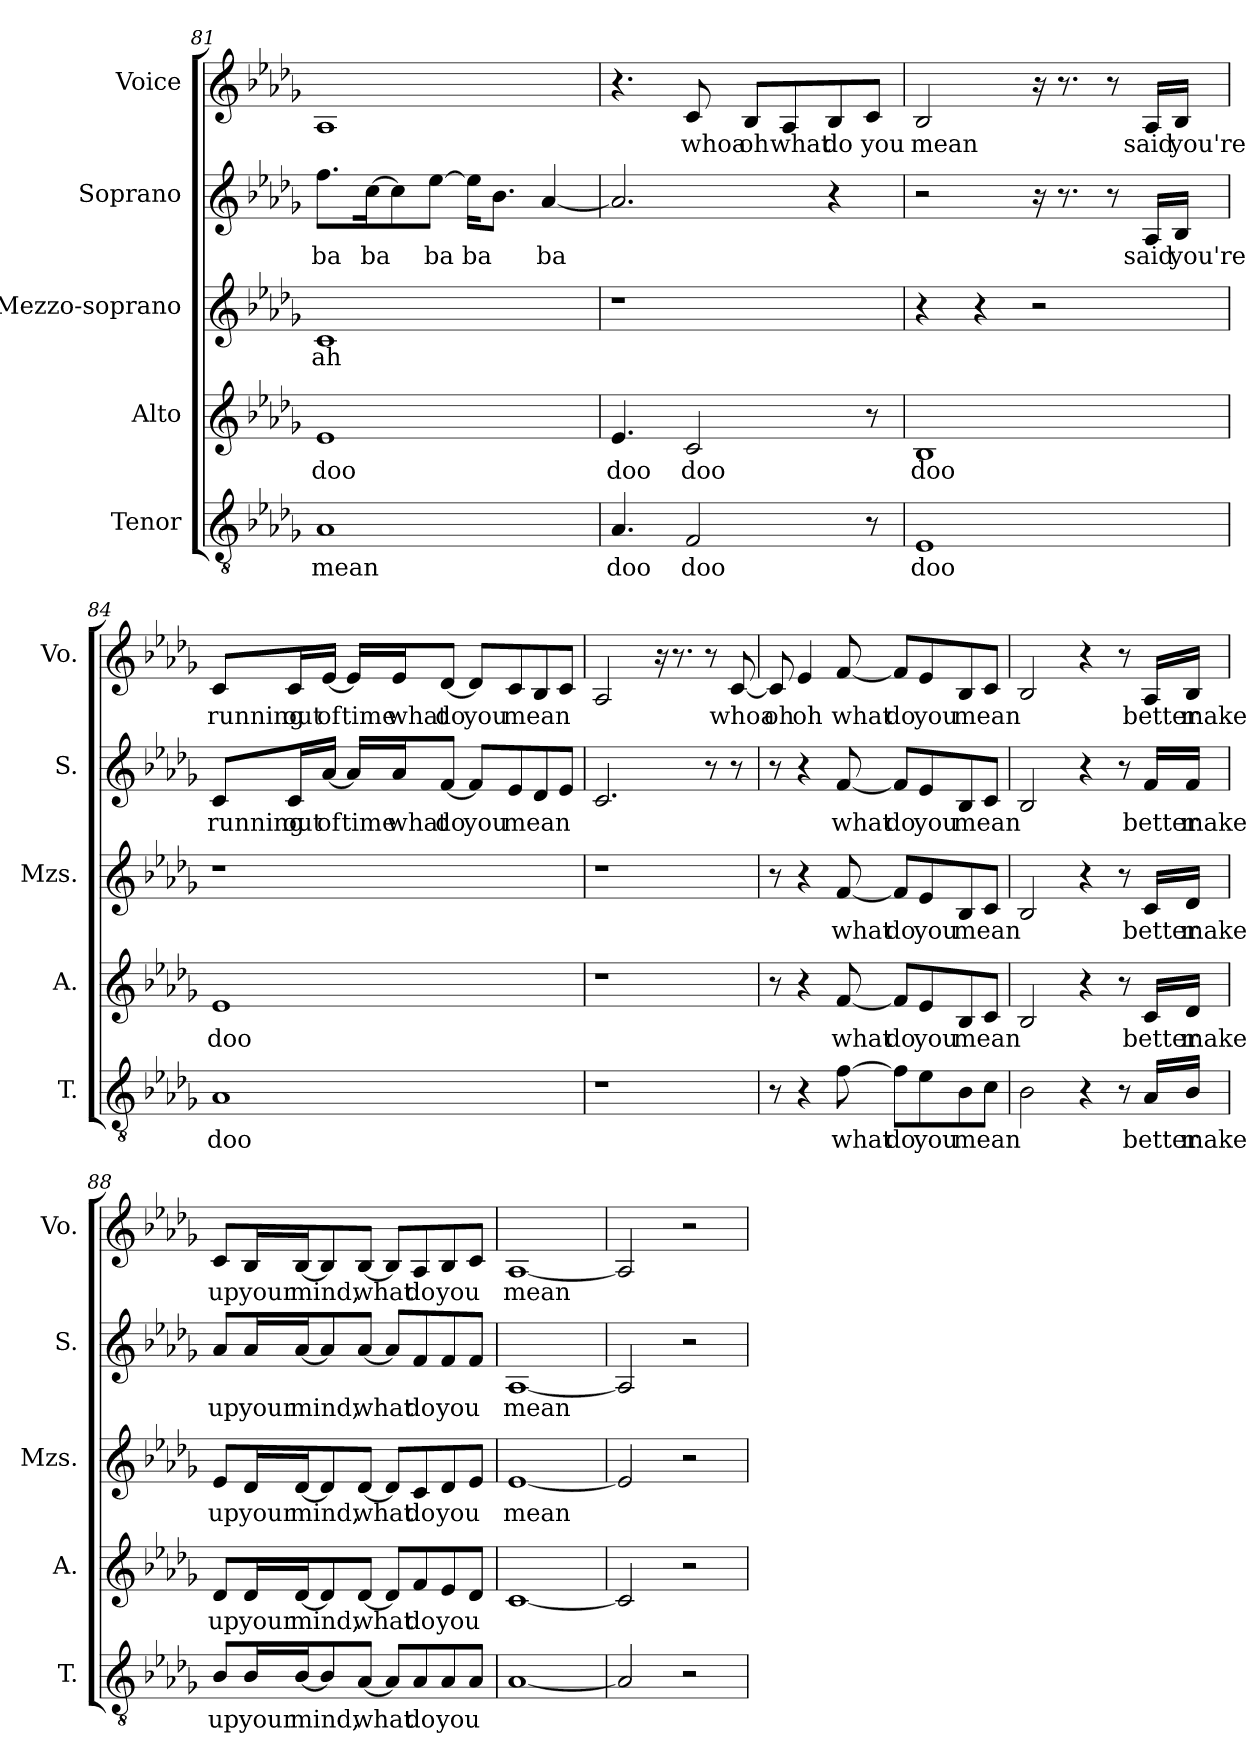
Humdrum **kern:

**kern	**text	**kern	**text	**kern	**text	**kern	**text	**kern	**text
*part5	*part5	*part4	*part4	*part3	*part3	*part2	*part2	*part1	*part1
*staff5	*staff5	*staff4	*staff4	*staff3	*staff3	*staff2	*staff2	*staff1	*staff1
*I"Tenor	*	*I"Alto	*	*I"Mezzo-soprano	*	*I"Soprano	*	*I"Voice	*
*I'T.	*	*I'A.	*	*I'Mzs.	*	*I'S.	*	*I'Vo.	*
*clefGv2	*	*clefG2	*	*clefG2	*	*clefG2	*	*clefG2	*
*k[b-e-a-d-g-]	*	*k[b-e-a-d-g-]	*	*k[b-e-a-d-g-]	*	*k[b-e-a-d-g-]	*	*k[b-e-a-d-g-]	*
=81	=81	=81	=81	=81	=81	=81	=81	=81	=81
1A-	mean	1e-	doo	1c	ah	8.ff\L	ba	1A-	.
.	.	.	.	.	.	[16cc\K	ba	.	.
.	.	.	.	.	.	8cc\]	.	.	.
.	.	.	.	.	.	[8ee-\J	ba	.	.
.	.	.	.	.	.	16ee-\KL]	ba	.	.
.	.	.	.	.	.	8.b-\J	.	.	.
.	.	.	.	.	.	[4a-/	ba	.	.
=82	=82	=82	=82	=82	=82	=82	=82	=82	=82
4.A-/	doo	4.e-/	doo	1r	.	2.a-/]	.	4.r	.
2F/	doo	2c/	doo	.	.	.	.	8c/	whoa
.	.	.	.	.	.	.	.	8B-/L	oh
.	.	.	.	.	.	.	.	8A-/	what
.	.	.	.	.	.	4r	.	8B-/	do
8r	.	8r	.	.	.	.	.	8c/J	you
!!LO:PB:g=z
=83	=83	=83	=83	=83	=83	=83	=83	=83	=83
1E-	doo	1B-	doo	4r	.	2r	.	2B-/	mean
.	.	.	.	4r	.	.	.	.	.
.	.	.	.	2r	.	16r	.	16r	.
.	.	.	.	.	.	8.r	.	8.r	.
.	.	.	.	.	.	8r	.	8r	.
.	.	.	.	.	.	16A-/LL	said	16A-/LL	said
.	.	.	.	.	.	16B-/JJ	you're	16B-/JJ	you're
=84	=84	=84	=84	=84	=84	=84	=84	=84	=84
1A-	doo	1e-	doo	1r	.	8c/L	running	8c/L	running
.	.	.	.	.	.	16c/L	out	16c/L	out
.	.	.	.	.	.	[16a-/JJ	of	[16e-/JJ	of
.	.	.	.	.	.	16a-/LL]	time	16e-/LL]	time
.	.	.	.	.	.	16a-/J	what	16e-/J	what
.	.	.	.	.	.	[8f/J	do	[8d-/J	do
.	.	.	.	.	.	8f/L]	you	8d-/L]	you
.	.	.	.	.	.	8e-/	mean	8c/	mean
.	.	.	.	.	.	8d-/	.	8B-/	.
.	.	.	.	.	.	8e-/J	.	8c/J	.
=85	=85	=85	=85	=85	=85	=85	=85	=85	=85
1r	.	1r	.	1r	.	2.c/	.	2A-/	.
.	.	.	.	.	.	.	.	16r	.
.	.	.	.	.	.	.	.	8.r	.
.	.	.	.	.	.	8r	.	8r	.
.	.	.	.	.	.	8r	.	[8c/	whoa
!!LO:LB:g=z
=86	=86	=86	=86	=86	=86	=86	=86	=86	=86
8r	.	8r	.	8r	.	8r	.	8c/]	oh
4r	.	4r	.	4r	.	4r	.	4e-/	oh
[8f\	what	[8f/	what	[8f/	what	[8f/	what	[8f/	what
8f\L]	do	8f/L]	do	8f/L]	do	8f/L]	do	8f/L]	do
8e-\	you	8e-/	you	8e-/	you	8e-/	you	8e-/	you
8B-\	mean	8B-/	mean	8B-/	mean	8B-/	mean	8B-/	mean
8c\J	.	8c/J	.	8c/J	.	8c/J	.	8c/J	.
=87	=87	=87	=87	=87	=87	=87	=87	=87	=87
2B-\	.	2B-/	.	2B-/	.	2B-/	.	2B-/	.
4r	.	4r	.	4r	.	4r	.	4r	.
8r	.	8r	.	8r	.	8r	.	8r	.
16A-/LL	better	16c/LL	better	16c/LL	better	16f/LL	better	16A-/LL	better
16B-/JJ	make	16d-/JJ	make	16d-/JJ	make	16f/JJ	make	16B-/JJ	make
=88	=88	=88	=88	=88	=88	=88	=88	=88	=88
8B-/L	up	8d-/L	up	8e-/L	up	8a-/L	up	8c/L	up
16B-/L	your	16d-/L	your	16d-/L	your	16a-/L	your	16B-/L	your
[16B-/J	mind,	[16d-/J	mind,	[16d-/J	mind,	[16a-/J	mind,	[16B-/J	mind,
8B-/]	.	8d-/]	.	8d-/]	.	8a-/]	.	8B-/]	.
[8A-/J	what	[8d-/J	what	[8d-/J	what	[8a-/J	what	[8B-/J	what
8A-/L]	.	8d-/L]	.	8d-/L]	.	8a-/L]	.	8B-/L]	.
8A-/	do	8f/	do	8c/	do	8f/	do	8A-/	do
8A-/	you	8e-/	you	8d-/	you	8f/	you	8B-/	you
8A-/J	.	8d-/J	.	8e-/J	.	8f/J	.	8c/J	.
!!LO:PB:g=z
=89	=89	=89	=89	=89	=89	=89	=89	=89	=89
[1A-	.	[1c	.	[1e-	mean	[1A-	mean	[1A-	mean
=90	=90	=90	=90	=90	=90	=90	=90	=90	=90
2A-/]	.	2c/]	.	2e-/]	.	2A-/]	.	2A-/]	.
2r	.	2r	.	2r	.	2r	.	2r	.
=	=	=	=	=	=	=	=	=	=
*-	*-	*-	*-	*-	*-	*-	*-	*-	*-
